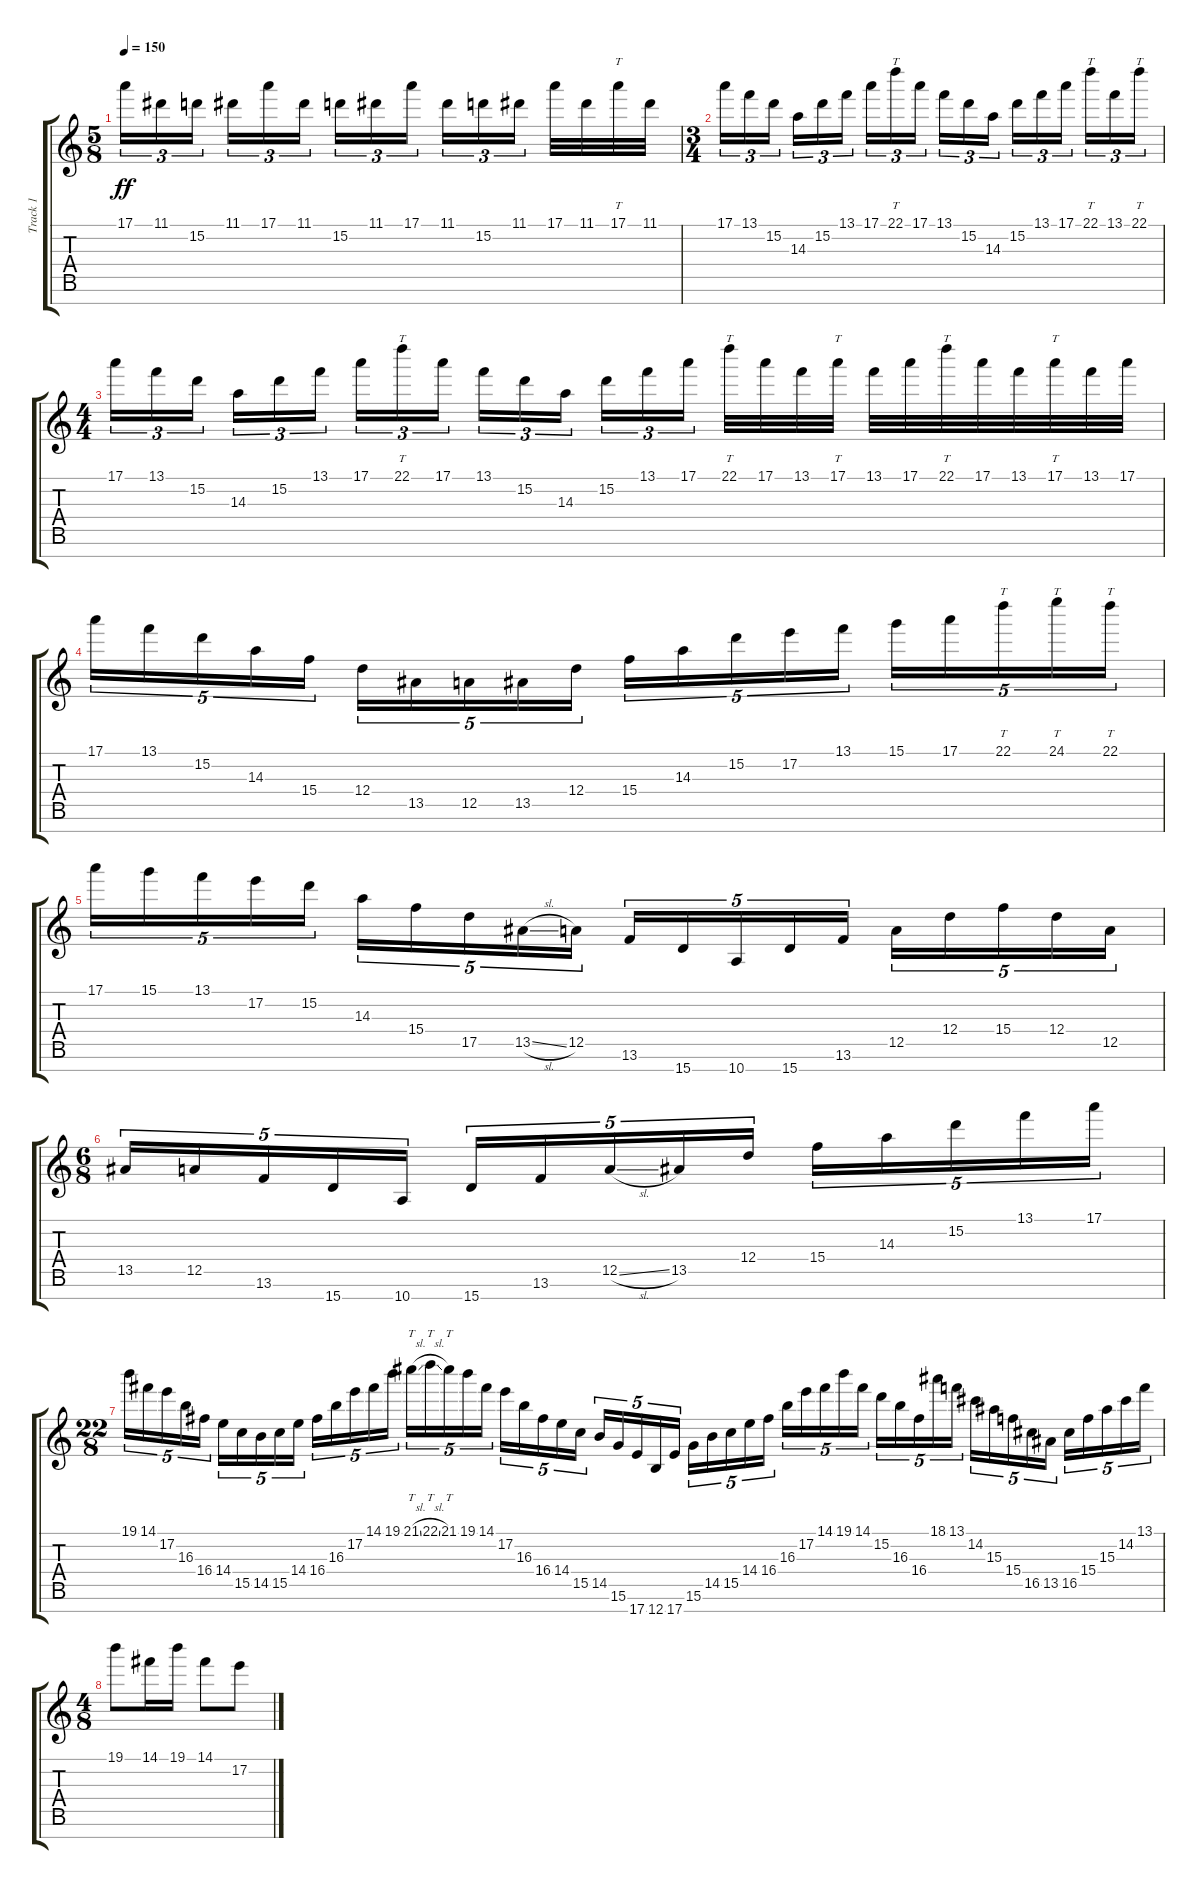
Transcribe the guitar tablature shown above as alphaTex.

\track ("Track 1" "Track 1") {instrument distortionguitar}
\staff {score tabs}
\tuning (E4 B3 G3 D3 A2 E2 B1) {hide}
\ts (5 8)
\tempo 150
\clef g2
\ks c
17.1.16{tu (3 2) dy ff} 11.1.16{tu (3 2)} 15.2.16{tu (3 2)} 11.1.16{tu (3 2)} 17.1.16{tu (3 2)} 11.1.16{tu (3 2)} 15.2.16{tu (3 2)} 11.1.16{tu (3 2)} 17.1.16{tu (3 2)} 11.1.16{tu (3 2)} 15.2.16{tu (3 2)} 11.1.16{tu (3 2)} 17.1.32 11.1.32 17.1.32{tt} 11.1.32 |
\ts (3 4)
17.1.16{tu (3 2)} 13.1.16{tu (3 2)} 15.2.16{tu (3 2) beam splitsecondary} 14.3.16{tu (3 2)} 15.2.16{tu (3 2)} 13.1.16{tu (3 2)} 17.1.16{tu (3 2)} 22.1.16{tt tu (3 2)} 17.1.16{tu (3 2) beam splitsecondary} 13.1.16{tu (3 2)} 15.2.16{tu (3 2)} 14.3.16{tu (3 2)} 15.2.16{tu (3 2)} 13.1.16{tu (3 2)} 17.1.16{tu (3 2) beam splitsecondary} 22.1.16{tt tu (3 2)} 13.1.16{tu (3 2)} 22.1.16{tt tu (3 2)} |
\ts (4 4)
17.1.16{tu (3 2)} 13.1.16{tu (3 2)} 15.2.16{tu (3 2) beam splitsecondary} 14.3.16{tu (3 2)} 15.2.16{tu (3 2)} 13.1.16{tu (3 2)} 17.1.16{tu (3 2)} 22.1.16{tt tu (3 2)} 17.1.16{tu (3 2) beam splitsecondary} 13.1.16{tu (3 2)} 15.2.16{tu (3 2)} 14.3.16{tu (3 2)} 15.2.16{tu (3 2)} 13.1.16{tu (3 2)} 17.1.16{tu (3 2) beam splitsecondary} 22.1.32{tt} 17.1.32 13.1.32 17.1.32{tt} 13.1.32 17.1.32 22.1.32{tt} 17.1.32 13.1.32 17.1.32{tt} 13.1.32 17.1.32 |
17.1.16{tu (5 4)} 13.1.16{tu (5 4)} 15.2.16{tu (5 4)} 14.3.16{tu (5 4)} 15.4.16{tu (5 4)} 12.4.16{tu (5 4)} 13.5.16{tu (5 4)} 12.5.16{tu (5 4)} 13.5.16{tu (5 4)} 12.4.16{tu (5 4)} 15.4.16{tu (5 4)} 14.3.16{tu (5 4)} 15.2.16{tu (5 4)} 17.2.16{tu (5 4)} 13.1.16{tu (5 4)} 15.1.16{tu (5 4)} 17.1.16{tu (5 4)} 22.1.16{tt tu (5 4)} 24.1.16{tt tu (5 4)} 22.1.16{tt tu (5 4)} |
17.1.16{tu (5 4)} 15.1.16{tu (5 4)} 13.1.16{tu (5 4)} 17.2.16{tu (5 4)} 15.2.16{tu (5 4)} 14.3.16{tu (5 4)} 15.4.16{tu (5 4)} 17.5.16{tu (5 4)} 13.5{sl}.16{tu (5 4)} 12.5.16{tu (5 4)} 13.6.16{tu (5 4)} 15.7.16{tu (5 4)} 10.7.16{tu (5 4)} 15.7.16{tu (5 4)} 13.6.16{tu (5 4)} 12.5.16{tu (5 4)} 12.4.16{tu (5 4)} 15.4.16{tu (5 4)} 12.4.16{tu (5 4)} 12.5.16{tu (5 4)} |
\ts (6 8)
13.5.16{tu (5 4)} 12.5.16{tu (5 4)} 13.6.16{tu (5 4)} 15.7.16{tu (5 4)} 10.7.16{tu (5 4) beam splitsecondary} 15.7.16{tu (5 4)} 13.6.16{tu (5 4)} 12.5{sl}.16{tu (5 4)} 13.5.16{tu (5 4)} 12.4.16{tu (5 4) beam splitsecondary} 15.4.16{tu (5 4)} 14.3.16{tu (5 4)} 15.2.16{tu (5 4)} 13.1.16{tu (5 4)} 17.1.16{tu (5 4)} |
\ts (22 8)
19.1.16{tu (5 4)} 14.1.16{tu (5 4)} 17.2.16{tu (5 4)} 16.3.16{tu (5 4)} 16.4.16{tu (5 4)} 14.4.16{tu (5 4)} 15.5.16{tu (5 4)} 14.5.16{tu (5 4)} 15.5.16{tu (5 4)} 14.4.16{tu (5 4)} 16.4.16{tu (5 4)} 16.3.16{tu (5 4)} 17.2.16{tu (5 4)} 14.1.16{tu (5 4)} 19.1.16{tu (5 4)} 21.1{sl}.16{tt tu (5 4)} 22.1{sl}.16{tt tu (5 4)} 21.1.16{tt tu (5 4)} 19.1.16{tu (5 4)} 14.1.16{tu (5 4)} 17.2.16{tu (5 4)} 16.3.16{tu (5 4)} 16.4.16{tu (5 4)} 14.4.16{tu (5 4)} 15.5.16{tu (5 4)} 14.5.16{tu (5 4)} 15.6.16{tu (5 4)} 17.7.16{tu (5 4)} 12.7.16{tu (5 4)} 17.7.16{tu (5 4)} 15.6.16{tu (5 4)} 14.5.16{tu (5 4)} 15.5.16{tu (5 4)} 14.4.16{tu (5 4)} 16.4.16{tu (5 4)} 16.3.16{tu (5 4)} 17.2.16{tu (5 4)} 14.1.16{tu (5 4)} 19.1.16{tu (5 4)} 14.1.16{tu (5 4)} 15.2.16{tu (5 4)} 16.3.16{tu (5 4)} 16.4.16{tu (5 4)} 18.1.16{tu (5 4)} 13.1.16{tu (5 4)} 14.2.16{tu (5 4)} 15.3.16{tu (5 4)} 15.4.16{tu (5 4)} 16.5.16{tu (5 4)} 13.5.16{tu (5 4)} 16.5.16{tu (5 4)} 15.4.16{tu (5 4)} 15.3.16{tu (5 4)} 14.2.16{tu (5 4)} 13.1.16{tu (5 4)} |
\ts (4 8)
19.1.8 14.1.16 19.1.16 14.1.8 17.2.8
